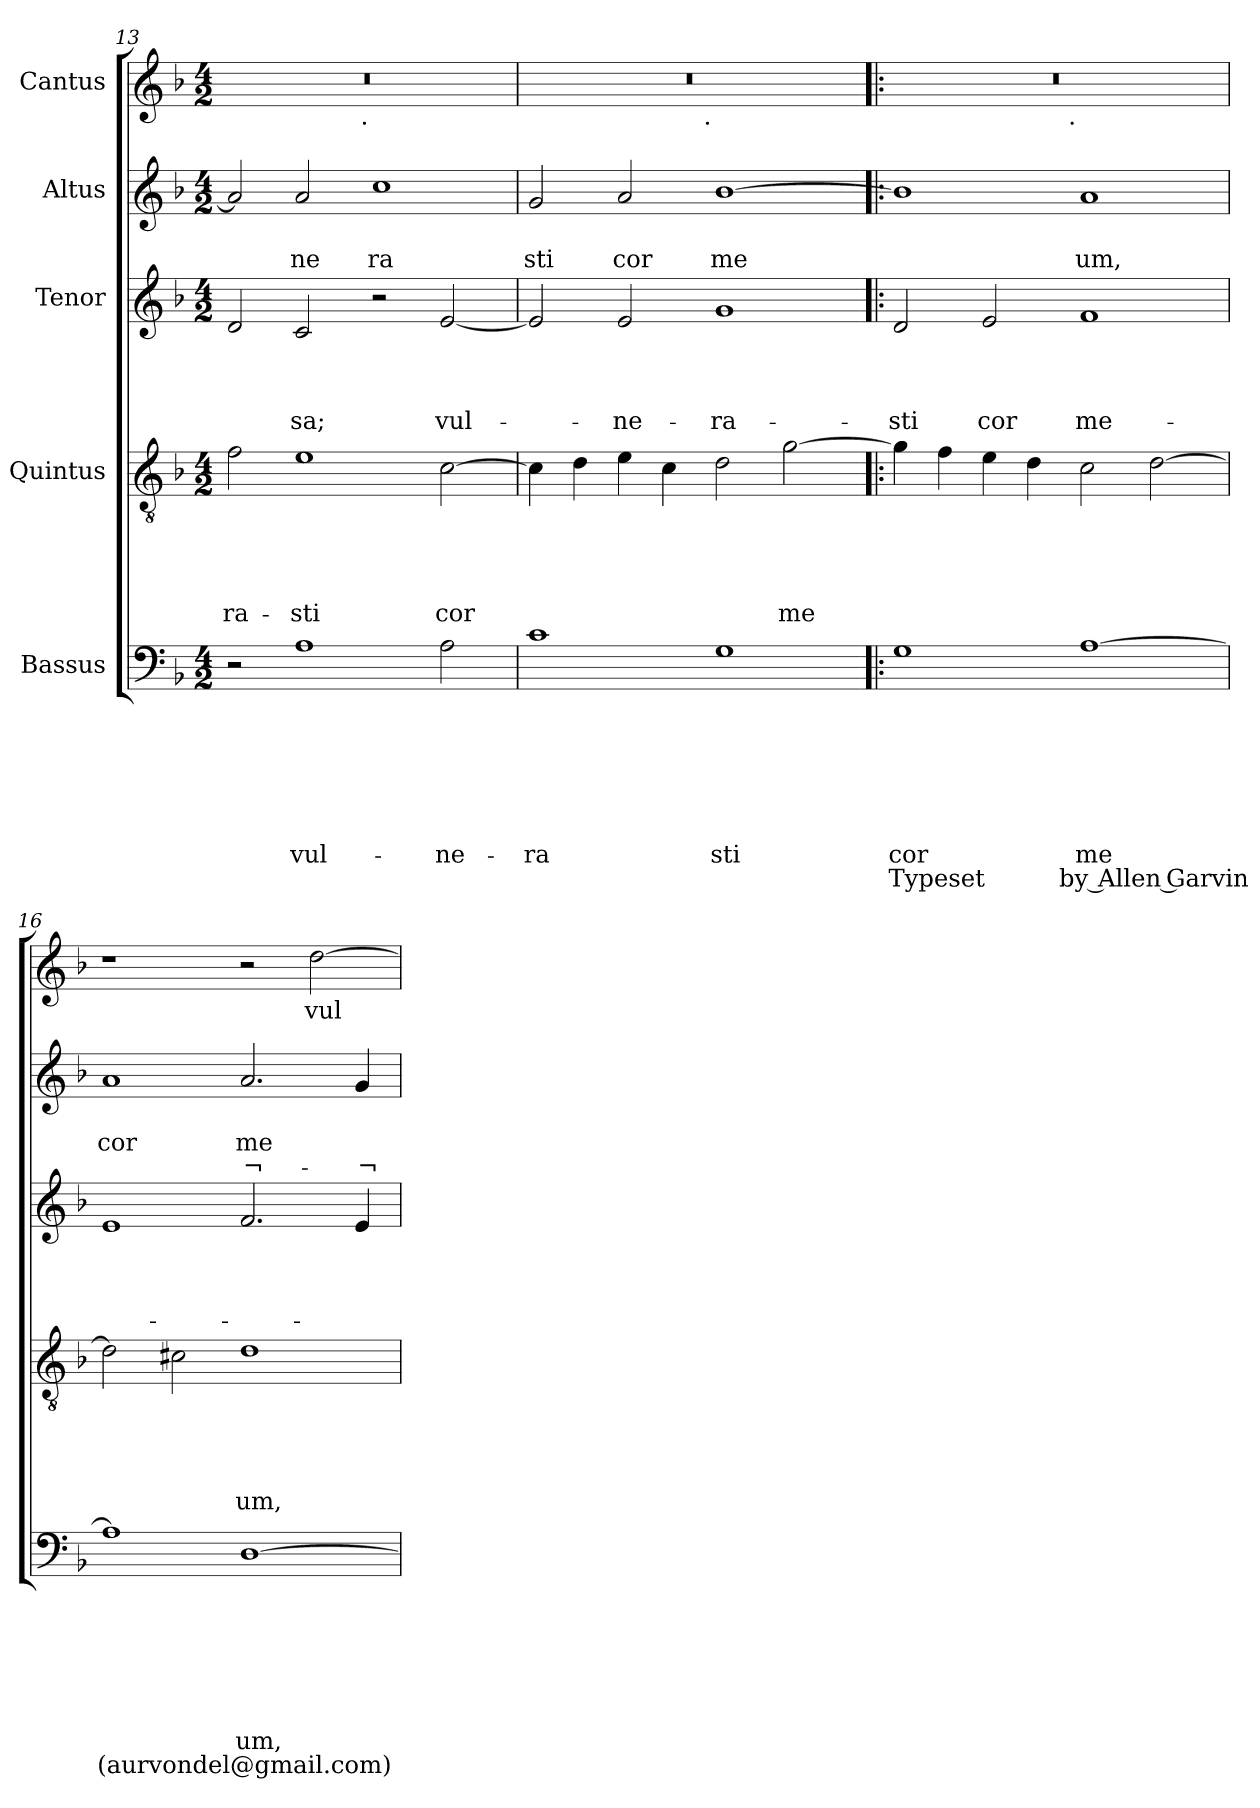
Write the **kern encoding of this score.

**kern	**text	**text	**text	**text	**text	**text	**text	**text	**kern	**text	**text	**text	**text	**text	**kern	**text	**text	**text	**text	**kern	**text	**text	**text	**kern	**text
*part5	*part5	*part5	*part5	*part5	*part5	*part5	*part5	*part5	*part4	*part4	*part4	*part4	*part4	*part4	*part3	*part3	*part3	*part3	*part3	*part2	*part2	*part2	*part2	*part1	*part1
*staff5	*staff5	*staff5	*staff5	*staff5	*staff5	*staff5	*staff5	*staff5	*staff4	*staff4	*staff4	*staff4	*staff4	*staff4	*staff3	*staff3	*staff3	*staff3	*staff3	*staff2	*staff2	*staff2	*staff2	*staff1	*staff1
*I"Bassus	*	*	*	*	*	*	*	*	*I"Quintus	*	*	*	*	*	*I"Tenor	*	*	*	*	*I"Altus	*	*	*	*I"Cantus	*
*clefF4	*	*	*	*	*	*	*	*	*clefGv2	*	*	*	*	*	*clefG2	*	*	*	*	*clefG2	*	*	*	*clefG2	*
*k[b-]	*	*	*	*	*	*	*	*	*k[b-]	*	*	*	*	*	*k[b-]	*	*	*	*	*k[b-]	*	*	*	*k[b-]	*
*F:	*	*	*	*	*	*	*	*	*F:	*	*	*	*	*	*F:	*	*	*	*	*F:	*	*	*	*F:	*
*M4/2	*	*	*	*	*	*	*	*	*M4/2	*	*	*	*	*	*M4/2	*	*	*	*	*M4/2	*	*	*	*M4/2	*
=13	=13	=13	=13	=13	=13	=13	=13	=13	=13	=13	=13	=13	=13	=13	=13	=13	=13	=13	=13	=13	=13	=13	=13	=13	=13
!	!	!	!	!	!	!	!	!	!	!	!	!	!	!LO:LY:b	!	!	!	!	!	!	!	!	!	!	!
*	*	*	*	*	*	*	*	*	*	*	*	*	*	*	*	*	*	*	*	*	*	*	*	*^	*
2r	.	.	.	.	.	.	.	.	2f\	.	.	.	.	-ra-	2d/	.	.	.	.	2a/]	.	.	.	0r	2ryy	.
!	!	!	!	!	!	!	!LO:LY:b	!	!	!	!	!	!	!LO:LY:b	!	!	!	!	!LO:LY:b	!	!	!LO:LY:b	!	!	!	!
1A	.	.	.	.	.	.	vul-	.	1e	.	.	.	.	-sti	2c/	.	.	.	-sa;	2a/	.	ne	.	.	4...ryy	.
!	!	!	!	!	!	!	!	!	!	!	!	!	!	!	!	!	!	!	!	!	!	!	!	!	!LO:TX:b:t=.	!
.	.	.	.	.	.	.	.	.	.	.	.	.	.	.	.	.	.	.	.	.	.	.	.	.	1ryy	.
!	!	!	!	!	!	!	!	!	!	!	!	!	!	!	!	!	!	!	!	!	!	!LO:LY:b	!	!	!	!
.	.	.	.	.	.	.	.	.	.	.	.	.	.	.	2r	.	.	.	.	1cc	.	ra	.	.	.	.
!	!	!	!	!	!	!	!LO:LY:b	!	!	!	!	!	!	!LO:LY:b	!	!	!	!	!LO:LY:b	!	!	!	!	!	!	!
2A\	.	.	.	.	.	.	-ne-	.	[<2c\	.	.	.	.	cor	[<2e/	.	.	.	vul-	.	.	.	.	.	.	.
.	.	.	.	.	.	.	.	.	.	.	.	.	.	.	.	.	.	.	.	.	.	.	.	.	32ryy	.
!!LO:LB:g=z	!!
=14	=14	=14	=14	=14	=14	=14	=14	=14	=14	=14	=14	=14	=14	=14	=14	=14	=14	=14	=14	=14	=14	=14	=14	=14	=14	=14
!	!	!	!	!	!	!	!LO:LY:b	!	!	!	!	!	!	!	!	!	!	!	!	!	!	!LO:LY:b	!	!	!	!
1c	.	.	.	.	.	.	-ra	.	4c\]	.	.	.	.	.	2e/]	.	.	.	.	2g/	.	sti	.	0r	2ryy	.
.	.	.	.	.	.	.	.	.	4d\	.	.	.	.	.	.	.	.	.	.	.	.	.	.	.	.	.
!	!	!	!	!	!	!	!	!	!	!	!	!	!	!	!	!	!	!	!LO:LY:b	!	!	!LO:LY:b	!	!	!	!
.	.	.	.	.	.	.	.	.	4e\	.	.	.	.	.	2e/	.	.	.	-ne-	2a/	.	cor	.	.	4...ryy	.
.	.	.	.	.	.	.	.	.	4c\	.	.	.	.	.	.	.	.	.	.	.	.	.	.	.	.	.
!	!	!	!	!	!	!	!	!	!	!	!	!	!	!	!	!	!	!	!	!	!	!	!	!	!LO:TX:b:t=.	!
.	.	.	.	.	.	.	.	.	.	.	.	.	.	.	.	.	.	.	.	.	.	.	.	.	1ryy	.
!	!	!	!	!	!	!	!LO:LY:b	!	!	!	!	!	!	!	!	!	!	!	!LO:LY:b	!	!	!LO:LY:b	!	!	!	!
1G	.	.	.	.	.	.	sti	.	2d\	.	.	.	.	.	1g	.	.	.	-ra-	[>1b-	.	me	.	.	.	.
!	!	!	!	!	!	!	!	!	!	!	!	!	!	!LO:LY:b	!	!	!	!	!	!	!	!	!	!	!	!
.	.	.	.	.	.	.	.	.	[>2g\	.	.	.	.	me	.	.	.	.	.	.	.	.	.	.	.	.
.	.	.	.	.	.	.	.	.	.	.	.	.	.	.	.	.	.	.	.	.	.	.	.	.	32ryy	.
=15!|:	=15!|:	=15!|:	=15!|:	=15!|:	=15!|:	=15!|:	=15!|:	=15!|:	=15!|:	=15!|:	=15!|:	=15!|:	=15!|:	=15!|:	=15!|:	=15!|:	=15!|:	=15!|:	=15!|:	=15!|:	=15!|:	=15!|:	=15!|:	=15!|:	=15!|:	=15!|:
!	!	!	!	!	!	!	!LO:LY:b	!LO:LY:b	!	!	!	!	!	!	!	!	!	!	!LO:LY:b	!	!	!	!	!	!	!
1G	.	.	.	.	.	.	cor	Typeset	4g\]	.	.	.	.	.	2d/	.	.	.	-sti	1b-]	.	.	.	0r	2ryy	.
.	.	.	.	.	.	.	.	.	4f\	.	.	.	.	.	.	.	.	.	.	.	.	.	.	.	.	.
!	!	!	!	!	!	!	!	!	!	!	!	!	!	!	!	!	!	!	!LO:LY:b	!	!	!	!	!	!	!
.	.	.	.	.	.	.	.	.	4e\	.	.	.	.	.	2e/	.	.	.	cor	.	.	.	.	.	4...ryy	.
.	.	.	.	.	.	.	.	.	4d\	.	.	.	.	.	.	.	.	.	.	.	.	.	.	.	.	.
!	!	!	!	!	!	!	!	!	!	!	!	!	!	!	!	!	!	!	!	!	!	!	!	!	!LO:TX:b:t=.	!
.	.	.	.	.	.	.	.	.	.	.	.	.	.	.	.	.	.	.	.	.	.	.	.	.	1ryy	.
!	!	!	!	!	!	!	!LO:LY:b	!LO:LY:b	!	!	!	!	!	!	!	!	!	!	!LO:LY:b	!	!	!LO:LY:b	!	!	!	!
[>1A	.	.	.	.	.	.	me	by Allen Garvin	2c\	.	.	.	.	.	1f	.	.	.	me-	1a	.	um,	.	.	.	.
.	.	.	.	.	.	.	.	.	[>2d\	.	.	.	.	.	.	.	.	.	.	.	.	.	.	.	.	.
.	.	.	.	.	.	.	.	.	.	.	.	.	.	.	.	.	.	.	.	.	.	.	.	.	32ryy	.
=16	=16	=16	=16	=16	=16	=16	=16	=16	=16	=16	=16	=16	=16	=16	=16	=16	=16	=16	=16	=16	=16	=16	=16	=16	=16	=16
!	!	!	!	!	!	!	!	!LO:LY:b	!	!	!	!	!	!	!	!	!	!	!	!	!	!LO:LY:b	!	!	!	!
*	*	*	*	*	*	*	*	*	*	*	*	*	*	*	*	*	*	*	*	*	*	*	*	*v	*v	*
1A]	.	.	.	.	.	.	.	(aurvondel@gmail.com)	2d\]	.	.	.	.	.	1e	.	.	.	.	1a	.	cor	.	1r	.
.	.	.	.	.	.	.	.	.	2c#\	.	.	.	.	.	.	.	.	.	.	.	.	.	.	.	.
!	!	!	!	!	!	!	!LO:LY:b	!	!	!	!	!	!	!LO:LY:b	!	!	!	!	!	!	!	!LO:LY:b	!LO:LY:b	!	!
[>1D	.	.	.	.	.	.	um,	.	1d	.	.	.	.	um,	2.f/	.	.	.	.	2.a/	.	me	¬-	2r	.
!	!	!	!	!	!	!	!	!	!	!	!	!	!	!	!	!	!	!	!	!	!	!	!	!	!LO:LY:b
.	.	.	.	.	.	.	.	.	.	.	.	.	.	.	.	.	.	.	.	.	.	.	.	[>2dd\	vul
!	!	!	!	!	!	!	!	!	!	!	!	!	!	!	!	!	!	!	!	!	!	!	!LO:LY:b	!	!
.	.	.	.	.	.	.	.	.	.	.	.	.	.	.	4e/	.	.	.	.	4g/	.	.	-¬-	.	.
=	=	=	=	=	=	=	=	=	=	=	=	=	=	=	=	=	=	=	=	=	=	=	=	=	=
*-	*-	*-	*-	*-	*-	*-	*-	*-	*-	*-	*-	*-	*-	*-	*-	*-	*-	*-	*-	*-	*-	*-	*-	*-	*-
